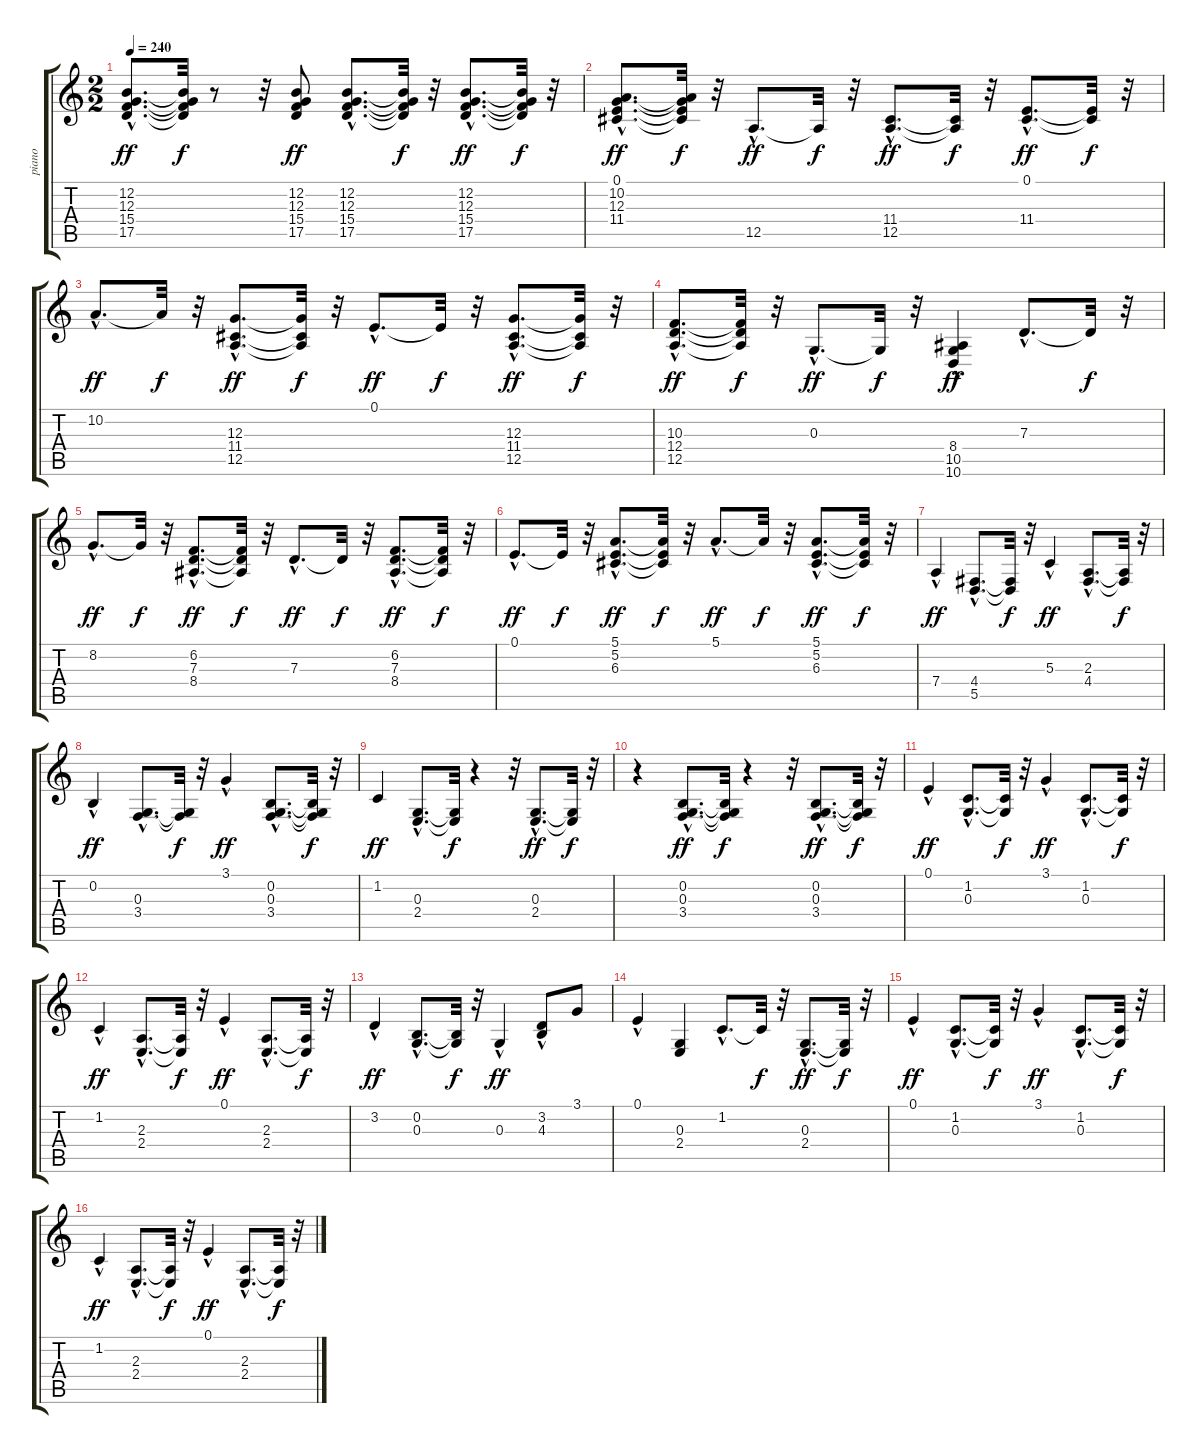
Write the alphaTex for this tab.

\track ("piano" "piano") {instrument acousticgrandpiano}
\staff {score tabs}
\tuning (E4 B3 G3 D3 A2 E2) {hide}
\ts (2 2)
\tempo 240
\clef g2
\ks c
(12.2{hac} 12.3{hac} 15.4{hac} 17.5{hac}).8{d dy ff} (12.2{t} 12.3{t} 15.4{t} 17.5{t}).32{dy f} r.8 r.32 (12.2 12.3 15.4 17.5).8{dy ff} (12.2{hac} 12.3{hac} 15.4{hac} 17.5{hac}).8{d} (12.2{t} 12.3{t} 15.4{t} 17.5{t}).32{dy f} r.32 (12.2{hac} 12.3{hac} 15.4{hac} 17.5{hac}).8{d dy ff} (12.2{t} 12.3{t} 15.4{t} 17.5{t}).32{dy f} r.32 |
(0.1{hac} 10.2{hac} 12.3{hac} 11.4{hac}).8{d dy ff} (0.1{t} 10.2{t} 12.3{t} 11.4{t}).32{dy f} r.32 12.5{hac}.8{d dy ff} 12.5{t}.32{dy f} r.32 (11.4{hac} 12.5{hac}).8{d dy ff} (11.4{t} 12.5{t}).32{dy f} r.32 (0.1{hac} 11.4{hac}).8{d dy ff} (0.1{t} 11.4{t}).32{dy f} r.32 |
10.2{hac}.8{d dy ff} 10.2{t}.32{dy f} r.32 (12.3{hac} 11.4{hac} 12.5{hac}).8{d dy ff} (12.3{t} 11.4{t} 12.5{t}).32{dy f} r.32 0.1{hac}.8{d dy ff} 0.1{t}.32{dy f} r.32 (12.3{hac} 11.4{hac} 12.5{hac}).8{d dy ff} (12.3{t} 11.4{t} 12.5{t}).32{dy f} r.32 |
(10.3{hac} 12.4{hac} 12.5{hac}).8{d dy ff} (10.3{t} 12.4{t} 12.5{t}).32{dy f} r.32 0.3{hac}.8{d dy ff} 0.3{t}.32{dy f} r.32 (8.4{hac} 10.5{hac} 10.6{hac}).4{dy ff} 7.3{hac}.8{d} 7.3{t}.32{dy f} r.32 |
8.2{hac}.8{d dy ff} 8.2{t}.32{dy f} r.32 (6.2{hac} 7.3{hac} 8.4{hac}).8{d dy ff} (6.2{t} 7.3{t} 8.4{t}).32{dy f} r.32 7.3{hac}.8{d dy ff} 7.3{t}.32{dy f} r.32 (6.2{hac} 7.3{hac} 8.4{hac}).8{d dy ff} (6.2{t} 7.3{t} 8.4{t}).32{dy f} r.32 |
0.1{hac}.8{d dy ff} 0.1{t}.32{dy f} r.32 (5.1{hac} 5.2{hac} 6.3{hac}).8{d dy ff} (5.1{t} 5.2{t} 6.3{t}).32{dy f} r.32 5.1{hac}.8{d dy ff} 5.1{t}.32{dy f} r.32 (5.1{hac} 5.2{hac} 6.3{hac}).8{d dy ff} (5.1{t} 5.2{t} 6.3{t}).32{dy f} r.32 |
7.4{hac}.4{dy ff} (4.4{hac} 5.5{hac}).8{d} (4.4{t} 5.5{t}).32{dy f} r.32 5.3{hac}.4{dy ff} (2.3{hac} 4.4{hac}).8{d} (2.3{t} 4.4{t}).32{dy f} r.32 |
0.2{hac}.4{dy ff} (0.3{hac} 3.4{hac}).8{d} (0.3{t} 3.4{t}).32{dy f} r.32 3.1{hac}.4{dy ff} (0.2{hac} 0.3{hac} 3.4{hac}).8{d} (0.2{t} 0.3{t} 3.4{t}).32{dy f} r.32 |
1.2.4{dy ff} (0.3{hac} 2.4{hac}).8{d} (0.3{t} 2.4{t}).32{dy f} r.4 r.32 (0.3{hac} 2.4{hac}).8{d dy ff} (0.3{t} 2.4{t}).32{dy f} r.32 |
r.4 (0.2{hac} 0.3{hac} 3.4{hac}).8{d dy ff} (0.2{t} 0.3{t} 3.4{t}).32{dy f} r.4 r.32 (0.2{hac} 0.3{hac} 3.4{hac}).8{d dy ff} (0.2{t} 0.3{t} 3.4{t}).32{dy f} r.32 |
0.1{hac}.4{dy ff} (1.2{hac} 0.3{hac}).8{d} (1.2{t} 0.3{t}).32{dy f} r.32 3.1{hac}.4{dy ff} (1.2{hac} 0.3{hac}).8{d} (1.2{t} 0.3{t}).32{dy f} r.32 |
1.2{hac}.4{dy ff} (2.3{hac} 2.4{hac}).8{d} (2.3{t} 2.4{t}).32{dy f} r.32 0.1{hac}.4{dy ff} (2.3{hac} 2.4{hac}).8{d} (2.3{t} 2.4{t}).32{dy f} r.32 |
3.2{hac}.4{dy ff} (0.2{hac} 0.3{hac}).8{d} (0.2{t} 0.3{t}).32{dy f} r.32 0.3{hac}.4{dy ff} (3.2{hac} 4.3{hac}).8 3.1.8 |
0.1{hac}.4 (0.3 2.4).4 1.2{hac}.8{d} 1.2{t}.32{dy f} r.32 (0.3{hac} 2.4{hac}).8{d dy ff} (0.3{t} 2.4{t}).32{dy f} r.32 |
0.1{hac}.4{dy ff} (1.2{hac} 0.3{hac}).8{d} (1.2{t} 0.3{t}).32{dy f} r.32 3.1{hac}.4{dy ff} (1.2{hac} 0.3{hac}).8{d} (1.2{t} 0.3{t}).32{dy f} r.32 |
1.2{hac}.4{dy ff} (2.3{hac} 2.4{hac}).8{d} (2.3{t} 2.4{t}).32{dy f} r.32 0.1{hac}.4{dy ff} (2.3{hac} 2.4{hac}).8{d} (2.3{t} 2.4{t}).32{dy f} r.32
